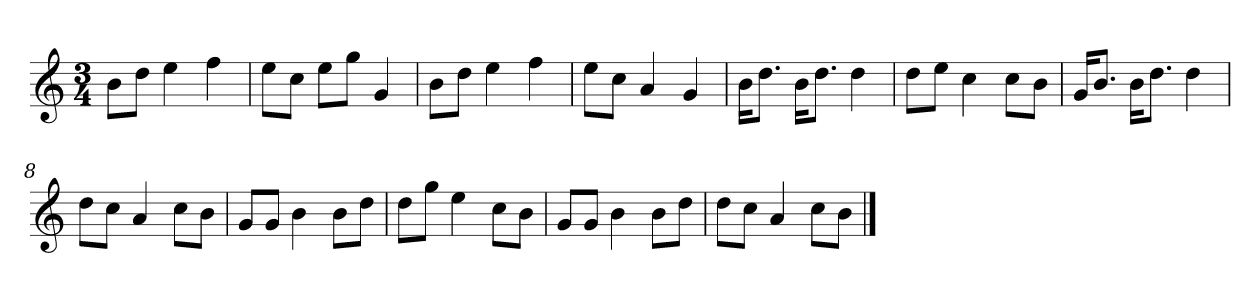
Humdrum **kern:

**kern
*part1
*staff1
*clefG2
*k[]
*M3/4
=
8b\L
8dd\J
4ee
4ff
=2
8ee\L
8cc\J
8ee\L
8gg\J
4g
=3
8b\L
8dd\J
4ee
4ff
=4
8ee\L
8cc\J
4a
4g
=5y
16b\KL
8.dd\J
16b\KL
8.dd\J
4dd
=6
8dd\L
8ee\J
4cc
8cc\L
8b\J
=7
16g/KL
8.b/J
16b\KL
8.dd\J
4dd
=8
8dd\L
8cc\J
4a
8cc\L
8b\J
=9y
8g/L
8g/J
4b
8b\L
8dd\J
=10
8dd\L
8gg\J
4ee
8cc\L
8b\J
=11
8g/L
8g/J
4b
8b\L
8dd\J
=12
8dd\L
8cc\J
4a
8cc\L
8b\J
==
*-
